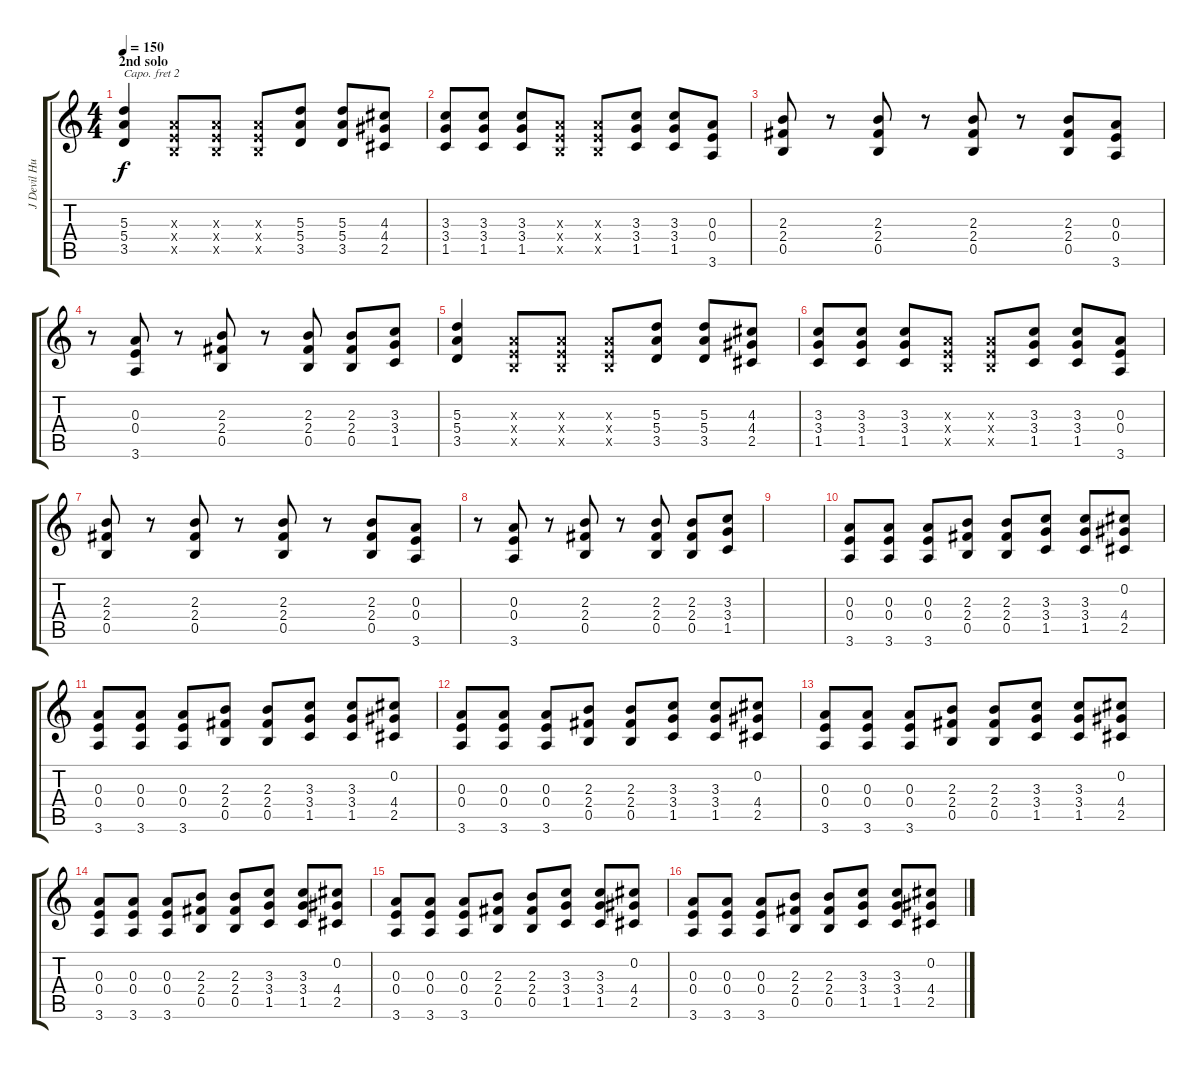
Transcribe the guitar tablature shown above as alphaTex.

\track ("J Devil Huge" "J Devil Hu") {instrument distortionguitar}
\staff {score tabs}
\capo 2
\tuning (E4 B3 G3 D3 A2 E2) {hide}
\ts (4 4)
\section ("" "2nd solo")
\tempo 150
\clef g2
\ks c
(5.3 5.4 3.5).4{dy f} (0.3{x} 0.4{x} 0.5{x}).8 (0.3{x} 0.4{x} 0.5{x}).8 (0.3{x} 0.4{x} 0.5{x}).8 (5.3 5.4 3.5).8 (5.3 5.4 3.5).8 (4.3 4.4 2.5).8 |
(3.3 3.4 1.5).8 (3.3 3.4 1.5).8 (3.3 3.4 1.5).8 (0.3{x} 0.4{x} 0.5{x}).8 (0.3{x} 0.4{x} 0.5{x}).8 (3.3 3.4 1.5).8 (3.3 3.4 1.5).8 (0.3 0.4 3.6).8 |
(2.3 2.4 0.5).8 r.8 (2.3 2.4 0.5).8 r.8 (2.3 2.4 0.5).8 r.8 (2.3 2.4 0.5).8 (0.3 0.4 3.6).8 |
r.8 (0.3 0.4 3.6).8 r.8 (2.3 2.4 0.5).8 r.8 (2.3 2.4 0.5).8 (2.3 2.4 0.5).8 (3.3 3.4 1.5).8 |
\section ("" "")
(5.3 5.4 3.5).4 (0.3{x} 0.4{x} 0.5{x}).8 (0.3{x} 0.4{x} 0.5{x}).8 (0.3{x} 0.4{x} 0.5{x}).8 (5.3 5.4 3.5).8 (5.3 5.4 3.5).8 (4.3 4.4 2.5).8 |
(3.3 3.4 1.5).8 (3.3 3.4 1.5).8 (3.3 3.4 1.5).8 (0.3{x} 0.4{x} 0.5{x}).8 (0.3{x} 0.4{x} 0.5{x}).8 (3.3 3.4 1.5).8 (3.3 3.4 1.5).8 (0.3 0.4 3.6).8 |
(2.3 2.4 0.5).8 r.8 (2.3 2.4 0.5).8 r.8 (2.3 2.4 0.5).8 r.8 (2.3 2.4 0.5).8 (0.3 0.4 3.6).8 |
r.8 (0.3 0.4 3.6).8 r.8 (2.3 2.4 0.5).8 r.8 (2.3 2.4 0.5).8 (2.3 2.4 0.5).8 (3.3 3.4 1.5).8 |
\section ("" "")
|
(0.3 0.4 3.6).8 (0.3 0.4 3.6).8 (0.3 0.4 3.6).8 (2.3 2.4 0.5).8 (2.3 2.4 0.5).8 (3.3 3.4 1.5).8 (3.3 3.4 1.5).8 (0.2 4.4 2.5).8 |
\section ("" "")
(0.3 0.4 3.6).8 (0.3 0.4 3.6).8 (0.3 0.4 3.6).8 (2.3 2.4 0.5).8 (2.3 2.4 0.5).8 (3.3 3.4 1.5).8 (3.3 3.4 1.5).8 (0.2 4.4 2.5).8 |
(0.3 0.4 3.6).8 (0.3 0.4 3.6).8 (0.3 0.4 3.6).8 (2.3 2.4 0.5).8 (2.3 2.4 0.5).8 (3.3 3.4 1.5).8 (3.3 3.4 1.5).8 (0.2 4.4 2.5).8 |
(0.3 0.4 3.6).8 (0.3 0.4 3.6).8 (0.3 0.4 3.6).8 (2.3 2.4 0.5).8 (2.3 2.4 0.5).8 (3.3 3.4 1.5).8 (3.3 3.4 1.5).8 (0.2 4.4 2.5).8 |
(0.3 0.4 3.6).8 (0.3 0.4 3.6).8 (0.3 0.4 3.6).8 (2.3 2.4 0.5).8 (2.3 2.4 0.5).8 (3.3 3.4 1.5).8 (3.3 3.4 1.5).8 (0.2 4.4 2.5).8 |
\section ("" "")
(0.3 0.4 3.6).8 (0.3 0.4 3.6).8 (0.3 0.4 3.6).8 (2.3 2.4 0.5).8 (2.3 2.4 0.5).8 (3.3 3.4 1.5).8 (3.3 3.4 1.5).8 (0.2 4.4 2.5).8 |
(0.3 0.4 3.6).8 (0.3 0.4 3.6).8 (0.3 0.4 3.6).8 (2.3 2.4 0.5).8 (2.3 2.4 0.5).8 (3.3 3.4 1.5).8 (3.3 3.4 1.5).8 (0.2 4.4 2.5).8
